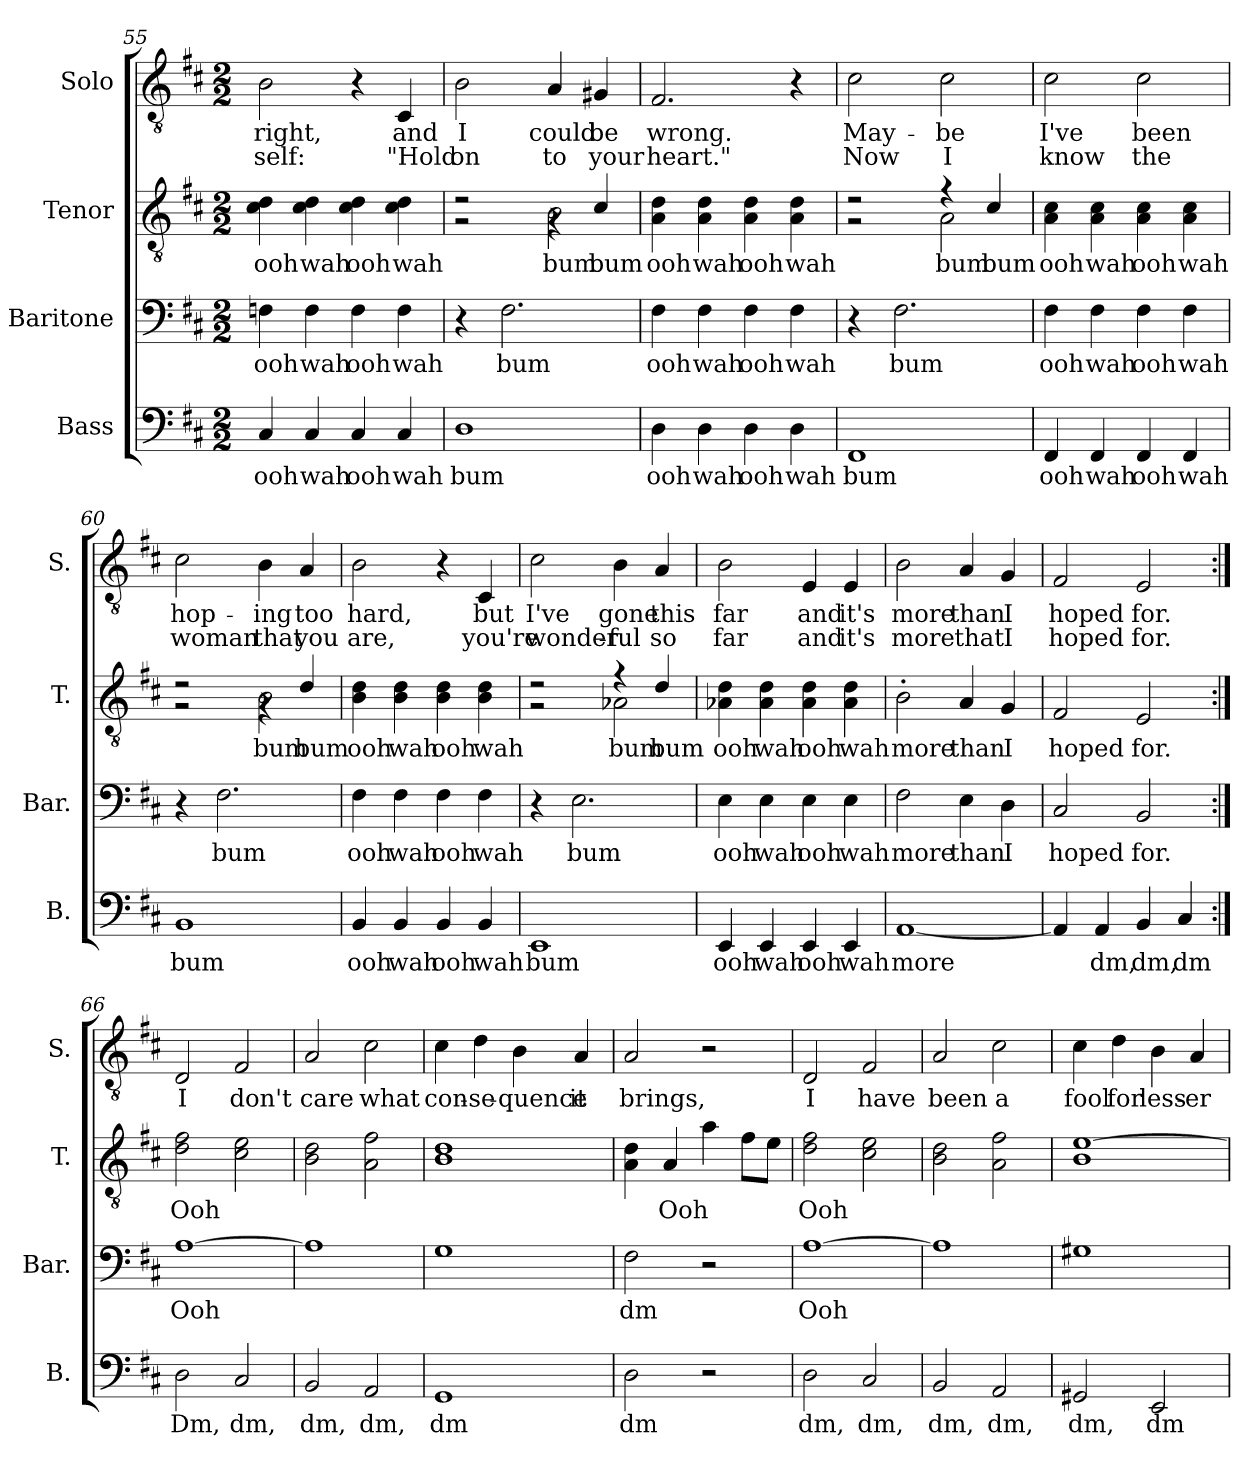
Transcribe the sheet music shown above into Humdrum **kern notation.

**kern	**text	**kern	**text	**kern	**text	**kern	**text	**text
*part4	*part4	*part3	*part3	*part2	*part2	*part1	*part1	*part1
*staff4	*staff4	*staff3	*staff3	*staff2	*staff2	*staff1	*staff1	*staff1
*I"Bass	*	*I"Baritone	*	*I"Tenor	*	*I"Solo	*	*
*I'B.	*	*I'Bar.	*	*I'T.	*	*I'S.	*	*
!!LO:PB:g=z
*clefF4	*	*clefF4	*	*clefGv2	*	*clefGv2	*	*
*k[f#c#]	*	*k[f#c#]	*	*k[f#c#]	*	*k[f#c#]	*	*
*M2/2	*	*M2/2	*	*M2/2	*	*M2/2	*	*
=55	=55	=55	=55	=55	=55	=55	=55	=55
!	!LO:LY:b	!	!LO:LY:b	!	!LO:LY:b	!	!LO:LY:b	!LO:LY:b
4C#/	ooh	4Fn\	ooh	4c#\ 4d\	ooh	2B\	right,	-self:
!	!LO:LY:b	!	!LO:LY:b	!	!LO:LY:b	!	!	!
4C#/	wah	4F\	wah	4c#\ 4d\	wah	.	.	.
!	!LO:LY:b	!	!LO:LY:b	!	!LO:LY:b	!	!	!
4C#/	ooh	4F\	ooh	4c#\ 4d\	ooh	4r	.	.
!	!LO:LY:b	!	!LO:LY:b	!	!LO:LY:b	!	!LO:LY:b	!LO:LY:b
4C#/	wah	4F\	wah	4c#\ 4d\	wah	4C#/	and	"Hold
=56	=56	=56	=56	=56	=56	=56	=56	=56
!	!LO:LY:b	!	!	!	!	!	!LO:LY:b	!LO:LY:b
*	*	*	*	*^	*	*	*	*
1D	bum	4r	.	2r	2r	.	2B\	I	on
!	!	!	!LO:LY:b	!	!	!	!	!	!
.	.	2.F#\	bum	.	.	.	.	.	.
!	!	!	!	!	!	!LO:LY:b	!	!LO:LY:b	!LO:LY:b
.	.	.	.	4rG	2B\	bum	4A/	could	to
!	!	!	!	!	!	!LO:LY:b	!	!LO:LY:b	!LO:LY:b
.	.	.	.	4c#/	.	bum	4G#X/	be	your
*	*	*	*	*v	*v	*	*	*	*
=57	=57	=57	=57	=57	=57	=57	=57	=57
!	!LO:LY:b	!	!LO:LY:b	!	!LO:LY:b	!	!LO:LY:b	!LO:LY:b
4D\	ooh	4F#\	ooh	4A\ 4d\	ooh	2.F#/	wrong.	heart."
!	!LO:LY:b	!	!LO:LY:b	!	!LO:LY:b	!	!	!
4D\	wah	4F#\	wah	4A\ 4d\	wah	.	.	.
!	!LO:LY:b	!	!LO:LY:b	!	!LO:LY:b	!	!	!
4D\	ooh	4F#\	ooh	4A\ 4d\	ooh	.	.	.
!	!LO:LY:b	!	!LO:LY:b	!	!LO:LY:b	!	!	!
4D\	wah	4F#\	wah	4A\ 4d\	wah	4r	.	.
=58	=58	=58	=58	=58	=58	=58	=58	=58
!	!LO:LY:b	!	!	!	!	!	!LO:LY:b	!LO:LY:b
*	*	*	*	*^	*	*	*	*
1FF#	bum	4r	.	2r	2r	.	2c#\	May-	Now
!	!	!	!LO:LY:b	!	!	!	!	!	!
.	.	2.F#\	bum	.	.	.	.	.	.
!	!	!	!	!	!	!LO:LY:b	!	!LO:LY:b	!LO:LY:b
.	.	.	.	4r	2A\	bum	2c#\	-be	I
!	!	!	!	!	!	!LO:LY:b	!	!	!
.	.	.	.	4c#/	.	bum	.	.	.
*	*	*	*	*v	*v	*	*	*	*
=59	=59	=59	=59	=59	=59	=59	=59	=59
!	!LO:LY:b	!	!LO:LY:b	!	!LO:LY:b	!	!LO:LY:b	!LO:LY:b
4FF#/	ooh	4F#\	ooh	4A\ 4c#\	ooh	2c#\	I've	know
!	!LO:LY:b	!	!LO:LY:b	!	!LO:LY:b	!	!	!
4FF#/	wah	4F#\	wah	4A\ 4c#\	wah	.	.	.
!	!LO:LY:b	!	!LO:LY:b	!	!LO:LY:b	!	!LO:LY:b	!LO:LY:b
4FF#/	ooh	4F#\	ooh	4A\ 4c#\	ooh	2c#\	been	the
!	!LO:LY:b	!	!LO:LY:b	!	!LO:LY:b	!	!	!
4FF#/	wah	4F#\	wah	4A\ 4c#\	wah	.	.	.
!!LO:LB:g=z
=60	=60	=60	=60	=60	=60	=60	=60	=60
!	!LO:LY:b	!	!	!	!	!	!LO:LY:b	!LO:LY:b
*	*	*	*	*^	*	*	*	*
1BB	bum	4r	.	2r	2r	.	2c#\	hop-	woman
!	!	!	!LO:LY:b	!	!	!	!	!	!
.	.	2.F#\	bum	.	.	.	.	.	.
!	!	!	!	!	!	!LO:LY:b	!	!LO:LY:b	!LO:LY:b
.	.	.	.	4rG	2B\	bum	4B\	-ing	that
!	!	!	!	!	!	!LO:LY:b	!	!LO:LY:b	!LO:LY:b
.	.	.	.	4d/	.	bum	4A/	too	you
*	*	*	*	*v	*v	*	*	*	*
=61	=61	=61	=61	=61	=61	=61	=61	=61
!	!LO:LY:b	!	!LO:LY:b	!	!LO:LY:b	!	!LO:LY:b	!LO:LY:b
4BB/	ooh	4F#\	ooh	4B\ 4d\	ooh	2B\	hard,	are,
!	!LO:LY:b	!	!LO:LY:b	!	!LO:LY:b	!	!	!
4BB/	wah	4F#\	wah	4B\ 4d\	wah	.	.	.
!	!LO:LY:b	!	!LO:LY:b	!	!LO:LY:b	!	!	!
4BB/	ooh	4F#\	ooh	4B\ 4d\	ooh	4r	.	.
!	!LO:LY:b	!	!LO:LY:b	!	!LO:LY:b	!	!LO:LY:b	!LO:LY:b
4BB/	wah	4F#\	wah	4B\ 4d\	wah	4C#/	but	you're
=62	=62	=62	=62	=62	=62	=62	=62	=62
!	!LO:LY:b	!	!	!	!	!	!LO:LY:b	!LO:LY:b
*	*	*	*	*^	*	*	*	*
1EE	bum	4r	.	2r	2r	.	2c#\	I've	wonder-
!	!	!	!LO:LY:b	!	!	!	!	!	!
.	.	2.E\	bum	.	.	.	.	.	.
!	!	!	!	!	!	!LO:LY:b	!	!LO:LY:b	!LO:LY:b
.	.	.	.	4r	2A-X\	bum	4B\	gone	-ful
!	!	!	!	!	!	!LO:LY:b	!	!LO:LY:b	!LO:LY:b
.	.	.	.	4d/	.	bum	4A/	this	so
*	*	*	*	*v	*v	*	*	*	*
=63	=63	=63	=63	=63	=63	=63	=63	=63
!	!LO:LY:b	!	!LO:LY:b	!	!LO:LY:b	!	!LO:LY:b	!LO:LY:b
4EE/	ooh	4E\	ooh	4A-X\ 4d\	ooh	2B\	far	far
!	!LO:LY:b	!	!LO:LY:b	!	!LO:LY:b	!	!	!
4EE/	wah	4E\	wah	4A-\ 4d\	wah	.	.	.
!	!LO:LY:b	!	!LO:LY:b	!	!LO:LY:b	!	!LO:LY:b	!LO:LY:b
4EE/	ooh	4E\	ooh	4A-\ 4d\	ooh	4E/	and	and
!	!LO:LY:b	!	!LO:LY:b	!	!LO:LY:b	!	!LO:LY:b	!LO:LY:b
4EE/	wah	4E\	wah	4A-\ 4d\	wah	4E/	it's	it's
=64	=64	=64	=64	=64	=64	=64	=64	=64
!	!LO:LY:b	!	!LO:LY:b	!	!LO:LY:b	!	!LO:LY:b	!LO:LY:b
[1AA	more	2F#\	more	2B'\	more	2B\	more	more
!	!	!	!LO:LY:b	!	!LO:LY:b	!	!LO:LY:b	!LO:LY:b
.	.	4E\	than	4A/	than	4A/	than	that
!	!	!	!LO:LY:b	!	!LO:LY:b	!	!LO:LY:b	!LO:LY:b
.	.	4D\	I	4G/	I	4G/	I	I
!!LO:LB:g=z
=65	=65	=65	=65	=65	=65	=65	=65	=65
!	!	!	!LO:LY:b	!	!LO:LY:b	!	!LO:LY:b	!LO:LY:b
4AA/]	.	2C#/	hoped	2F#/	hoped	2F#/	hoped	hoped
!	!LO:LY:b	!	!	!	!	!	!	!
4AA/	dm,	.	.	.	.	.	.	.
!	!LO:LY:b	!	!LO:LY:b	!	!LO:LY:b	!	!LO:LY:b	!LO:LY:b
4BB/	dm,	2BB/	for.	2E/	for.	2E/	for.	for.
!	!LO:LY:b	!	!	!	!	!	!	!
4C#/	dm	.	.	.	.	.	.	.
=66:|!	=66:|!	=66:|!	=66:|!	=66:|!	=66:|!	=66:|!	=66:|!	=66:|!
!	!LO:LY:b	!	!LO:LY:b	!	!LO:LY:b	!	!LO:LY:b	!
2D\	Dm,	[1A	Ooh	2d\ 2f#\	Ooh	2D/	I	.
!	!LO:LY:b	!	!	!	!	!	!LO:LY:b	!
2C#/	dm,	.	.	2c#\ 2e\	.	2F#/	don't	.
=67	=67	=67	=67	=67	=67	=67	=67	=67
!	!LO:LY:b	!	!	!	!	!	!LO:LY:b	!
2BB/	dm,	1A]	.	2B\ 2d\	.	2A/	care	.
!	!LO:LY:b	!	!	!	!	!	!LO:LY:b	!
2AA/	dm,	.	.	2A\ 2f#\	.	2c#\	what	.
=68	=68	=68	=68	=68	=68	=68	=68	=68
!	!LO:LY:b	!	!	!	!	!	!LO:LY:b	!
1GG	dm	1G	.	1B 1d	.	4c#\	con-	.
!	!	!	!	!	!	!	!LO:LY:b	!
.	.	.	.	.	.	4d\	-se-	.
!	!	!	!	!	!	!	!LO:LY:b	!
.	.	.	.	.	.	4B\	-quence	.
!	!	!	!	!	!	!	!LO:LY:b	!
.	.	.	.	.	.	4A/	it	.
=69	=69	=69	=69	=69	=69	=69	=69	=69
!	!LO:LY:b	!	!LO:LY:b	!	!	!	!LO:LY:b	!
2D\	dm	2F#\	dm	4A\ 4d\	.	2A/	brings,	.
!	!	!	!	!	!LO:LY:b	!	!	!
.	.	.	.	4A/	Ooh	.	.	.
2r	.	2r	.	4a\	.	2r	.	.
.	.	.	.	8f#\L	.	.	.	.
.	.	.	.	8e\J	.	.	.	.
=70	=70	=70	=70	=70	=70	=70	=70	=70
!	!LO:LY:b	!	!LO:LY:b	!	!LO:LY:b	!	!LO:LY:b	!
2D\	dm,	[1A	Ooh	2d\ 2f#\	Ooh	2D/	I	.
!	!LO:LY:b	!	!	!	!	!	!LO:LY:b	!
2C#/	dm,	.	.	2c#\ 2e\	.	2F#/	have	.
!!LO:PB:g=z
=71	=71	=71	=71	=71	=71	=71	=71	=71
!	!LO:LY:b	!	!	!	!	!	!LO:LY:b	!
2BB/	dm,	1A]	.	2B\ 2d\	.	2A/	been	.
!	!LO:LY:b	!	!	!	!	!	!LO:LY:b	!
2AA/	dm,	.	.	2A\ 2f#\	.	2c#\	a	.
=72	=72	=72	=72	=72	=72	=72	=72	=72
!	!LO:LY:b	!	!	!	!	!	!LO:LY:b	!
*	*	*	*	*^	*	*	*	*
2GG#X/	dm,	1G#X	.	[1e	1B	.	4c#\	fool	.
!	!	!	!	!	!	!	!	!LO:LY:b	!
.	.	.	.	.	.	.	4d\	for	.
!	!LO:LY:b	!	!	!	!	!	!	!LO:LY:b	!
2EE/	dm	.	.	.	.	.	4B\	less-	.
!	!	!	!	!	!	!	!	!LO:LY:b	!
.	.	.	.	.	.	.	4A/	-er	.
*	*	*	*	*v	*v	*	*	*	*
=	=	=	=	=	=	=	=	=
*-	*-	*-	*-	*-	*-	*-	*-	*-
